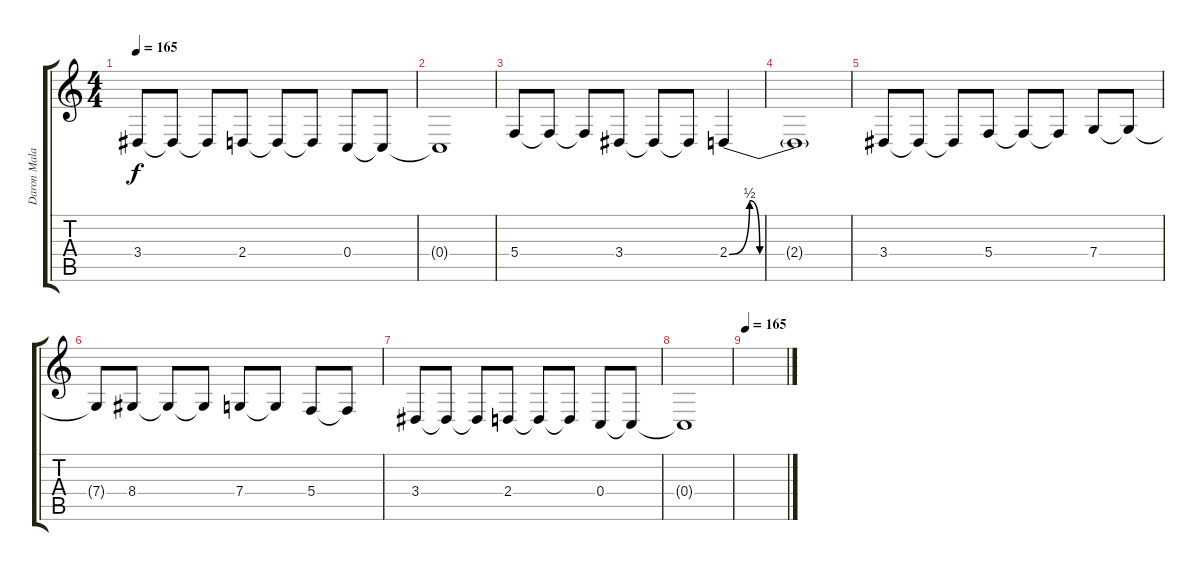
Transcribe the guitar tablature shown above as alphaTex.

\track ("Daron Malakian - Vocals" "Daron Mala") {instrument flute}
\staff {score tabs}
\tuning (D4 A3 F3 C3 G2 C2) {hide}
\ts (4 4)
\tempo 165
\clef g2
\ks c
3.4.8{dy f} 3.4{t}.8 3.4{t}.8 2.4.8 2.4{t}.8 2.4{t}.8 0.4.8 0.4{t}.8 |
0.4{t}.1 |
5.4.8 5.4{t}.8 5.4{t}.8 3.4.8 3.4{t}.8 3.4{t}.8 2.4{be (custom 0 0 10 2 15 0 20 0 30 0 60 0)}.4 |
2.4{t}.1 |
3.4.8 3.4{t}.8 3.4{t}.8 5.4.8 5.4{t}.8 5.4{t}.8 7.4.8 7.4{t}.8 |
7.4{t}.8 8.4.8 8.4{t}.8 8.4{t}.8 7.4.8 7.4{t}.8 5.4.8 5.4{t}.8 |
3.4.8 3.4{t}.8 3.4{t}.8 2.4.8 2.4{t}.8 2.4{t}.8 0.4.8 0.4{t}.8 |
0.4{t}.1 |
\tempo 165
